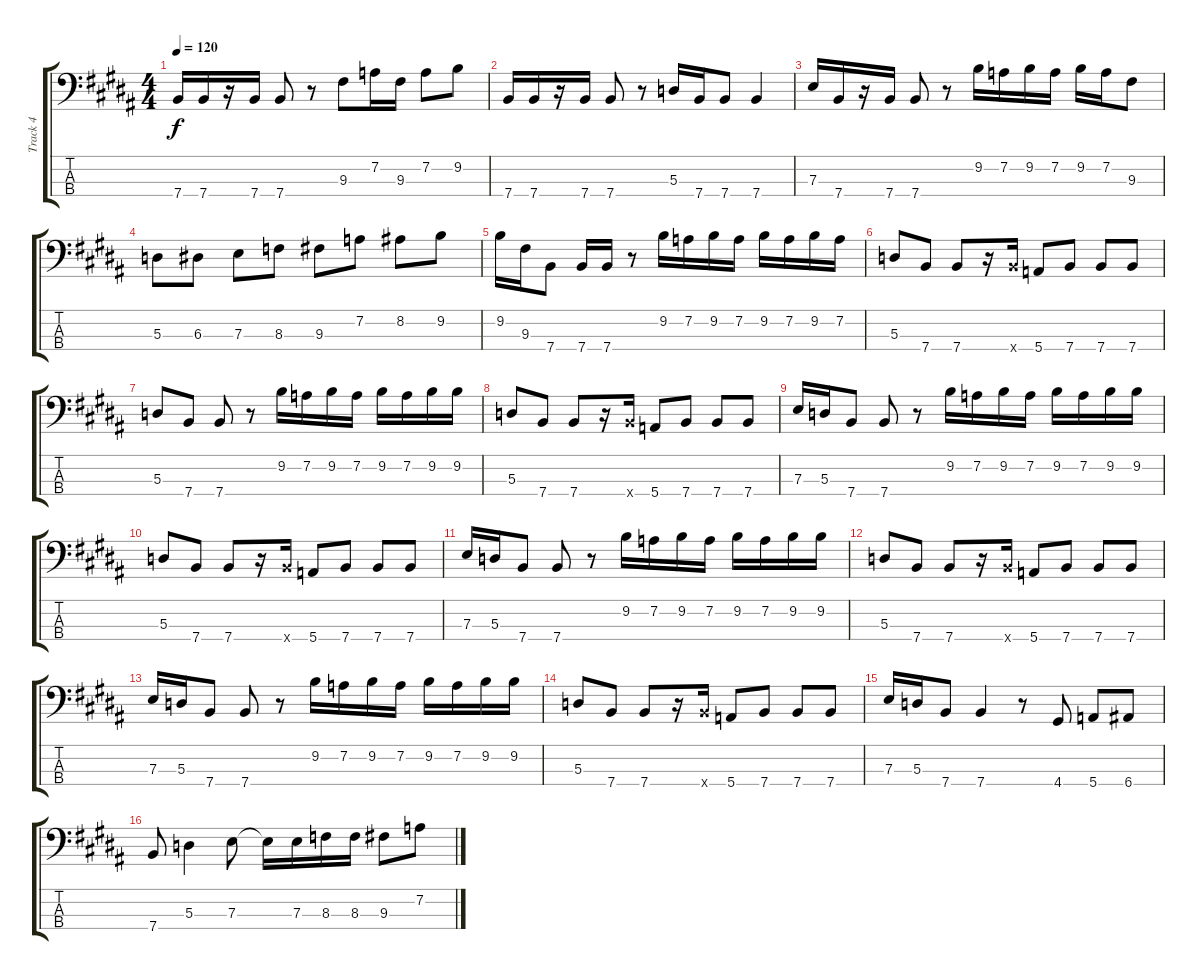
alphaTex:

\track ("Track 4" "Track 4") {instrument electricbassfinger}
\staff {score tabs}
\tuning (G2 D2 A1 E1) {hide}
\ts (4 4)
\tempo 120
\clef f4
\ks b
7.4.16{dy f} 7.4.16 r.16 7.4.16 7.4.8 r.8 9.3.8 7.2.16 9.3.16 7.2.8 9.2.8 |
7.4.16 7.4.16 r.16 7.4.16 7.4.8 r.8 5.3.16 7.4.16 7.4.8 7.4.4 |
7.3.16 7.4.16 r.16 7.4.16 7.4.8 r.8 9.2.16 7.2.16 9.2.16 7.2.16 9.2.16 7.2.16 9.3.8 |
5.3.8 6.3.8 7.3.8 8.3.8 9.3.8 7.2.8 8.2.8 9.2.8 |
9.2.16 9.3.16 7.4.8 7.4.16 7.4.16 r.8 9.2.16 7.2.16 9.2.16 7.2.16 9.2.16 7.2.16 9.2.16 7.2.16 |
5.3.8 7.4.8 7.4.8 r.16 7.4{x}.16 5.4.8 7.4.8 7.4.8 7.4.8 |
5.3.8 7.4.8 7.4.8 r.8 9.2.16 7.2.16 9.2.16 7.2.16 9.2.16 7.2.16 9.2.16 9.2.16 |
5.3.8 7.4.8 7.4.8 r.16 7.4{x}.16 5.4.8 7.4.8 7.4.8 7.4.8 |
7.3.16 5.3.16 7.4.8 7.4.8 r.8 9.2.16 7.2.16 9.2.16 7.2.16 9.2.16 7.2.16 9.2.16 9.2.16 |
5.3.8 7.4.8 7.4.8 r.16 7.4{x}.16 5.4.8 7.4.8 7.4.8 7.4.8 |
7.3.16 5.3.16 7.4.8 7.4.8 r.8 9.2.16 7.2.16 9.2.16 7.2.16 9.2.16 7.2.16 9.2.16 9.2.16 |
5.3.8 7.4.8 7.4.8 r.16 7.4{x}.16 5.4.8 7.4.8 7.4.8 7.4.8 |
7.3.16 5.3.16 7.4.8 7.4.8 r.8 9.2.16 7.2.16 9.2.16 7.2.16 9.2.16 7.2.16 9.2.16 9.2.16 |
5.3.8 7.4.8 7.4.8 r.16 7.4{x}.16 5.4.8 7.4.8 7.4.8 7.4.8 |
7.3.16 5.3.16 7.4.8 7.4.4 r.8 4.4.8 5.4.8 6.4.8 |
7.4.8 5.3.4 7.3.8 7.3{t}.16 7.3.16 8.3.16 8.3.16 9.3.8 7.2.8
